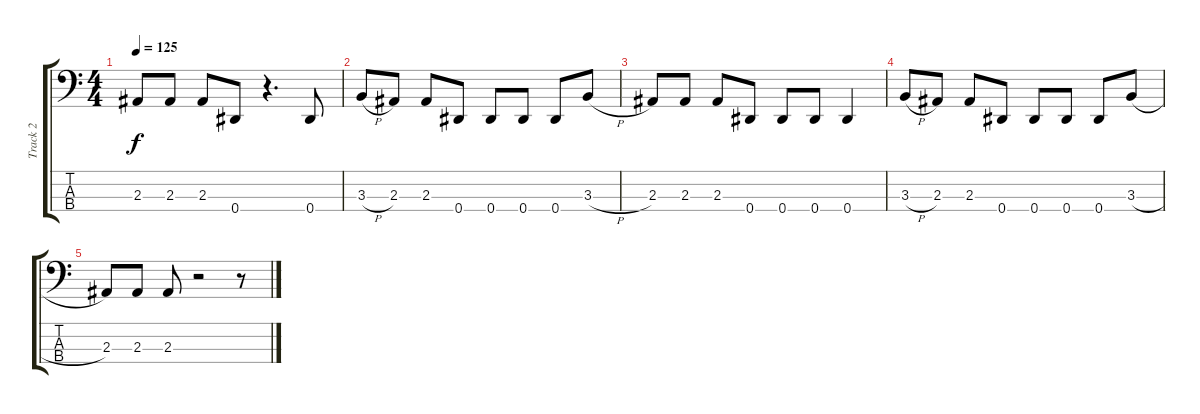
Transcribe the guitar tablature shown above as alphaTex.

\track ("Track 2" "Track 2") {instrument electricbassfinger}
\staff {score tabs}
\tuning (Gb2 Db2 Ab1 Eb1) {hide}
\ts (4 4)
\tempo 125
\clef f4
\ks c
2.3.8{dy f} 2.3.8 2.3.8 0.4.8 r.4{d} 0.4.8 |
3.3{h}.8 2.3.8 2.3.8 0.4.8 0.4.8 0.4.8 0.4.8 3.3{h}.8 |
2.3.8 2.3.8 2.3.8 0.4.8 0.4.8 0.4.8 0.4.4 |
3.3{h}.8 2.3.8 2.3.8 0.4.8 0.4.8 0.4.8 0.4.8 3.3{h}.8 |
2.3.8 2.3.8 2.3.8 r.2 r.8
